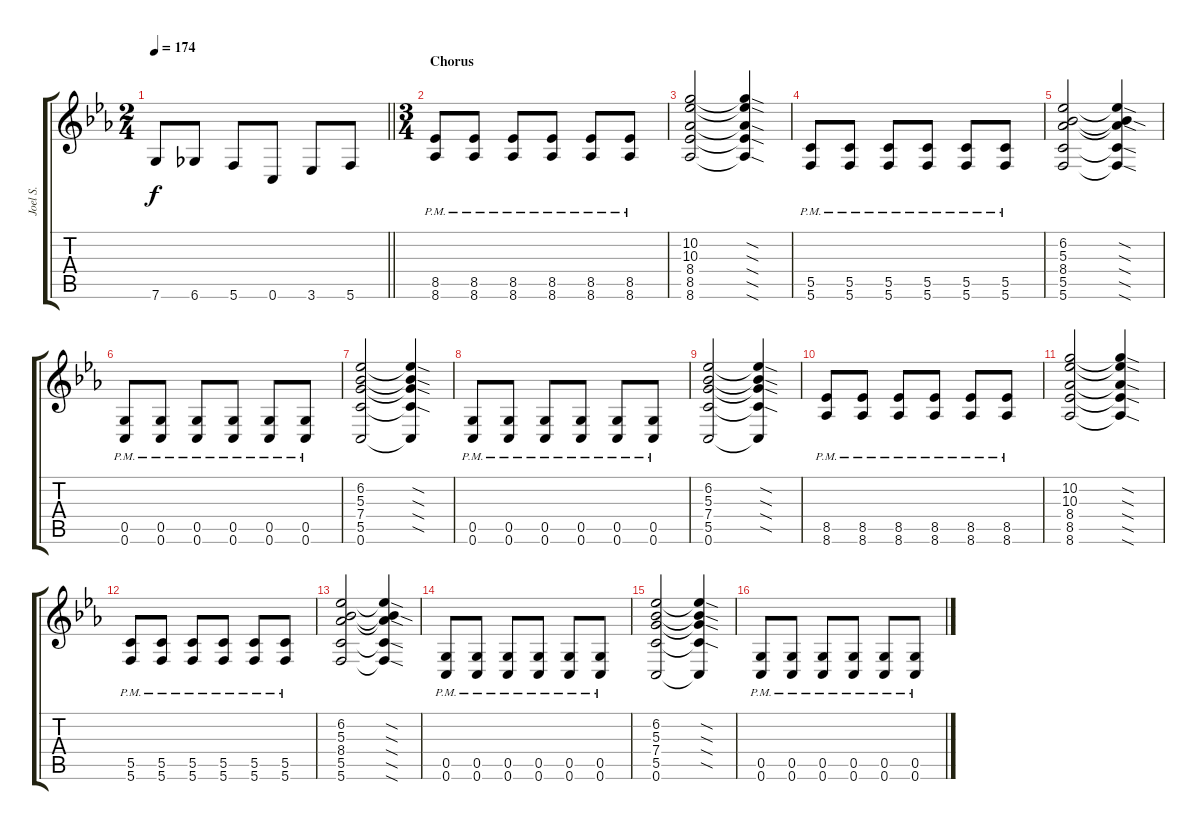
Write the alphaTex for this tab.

\track ("Joel S." "Joel S.") {instrument distortionguitar}
\staff {score tabs}
\tuning (D4 A3 F3 C3 G2 C2) {hide}
\ts (2 4)
\tempo 174
\clef g2
\barLineRight lightlight
\ks cminor
7.6.8{dy f} 6.6.8 5.6.8 0.6.8 3.6.8 5.6.8 |
\ts (3 4)
\section ("" "Chorus")
(8.5{pm} 8.6{pm}).8{balance 8} (8.5{pm} 8.6{pm}).8 (8.5{pm} 8.6{pm}).8 (8.5{pm} 8.6{pm}).8 (8.5{pm} 8.6{pm}).8 (8.5{pm} 8.6{pm}).8 |
(10.2 10.3 8.4 8.5 8.6).2 (10.2{sod t} 10.3{sod t} 8.4{sod t} 8.5{sod t} 8.6{sod t}).4 |
(5.5{pm} 5.6{pm}).8 (5.5{pm} 5.6{pm}).8 (5.5{pm} 5.6{pm}).8 (5.5{pm} 5.6{pm}).8 (5.5{pm} 5.6{pm}).8 (5.5{pm} 5.6{pm}).8 |
(6.2 5.3 8.4 5.5 5.6).2 (6.2{sod t} 5.3{sod t} 8.4{sod t} 5.5{sod t} 5.6{sod t}).4 |
(0.5{pm} 0.6{pm}).8 (0.5{pm} 0.6{pm}).8 (0.5{pm} 0.6{pm}).8 (0.5{pm} 0.6{pm}).8 (0.5{pm} 0.6{pm}).8 (0.5{pm} 0.6{pm}).8 |
(6.2 5.3 7.4 5.5 0.6).2 (6.2{sod t} 5.3{sod t} 7.4{sod t} 5.5{sod t} 0.6{t}).4 |
(0.5{pm} 0.6{pm}).8 (0.5{pm} 0.6{pm}).8 (0.5{pm} 0.6{pm}).8 (0.5{pm} 0.6{pm}).8 (0.5{pm} 0.6{pm}).8 (0.5{pm} 0.6{pm}).8 |
(6.2 5.3 7.4 5.5 0.6).2 (6.2{sod t} 5.3{sod t} 7.4{sod t} 5.5{sod t} 0.6{t}).4 |
(8.5{pm} 8.6{pm}).8 (8.5{pm} 8.6{pm}).8 (8.5{pm} 8.6{pm}).8 (8.5{pm} 8.6{pm}).8 (8.5{pm} 8.6{pm}).8 (8.5{pm} 8.6{pm}).8 |
(10.2 10.3 8.4 8.5 8.6).2 (10.2{sod t} 10.3{sod t} 8.4{sod t} 8.5{sod t} 8.6{sod t}).4 |
(5.5{pm} 5.6{pm}).8 (5.5{pm} 5.6{pm}).8 (5.5{pm} 5.6{pm}).8 (5.5{pm} 5.6{pm}).8 (5.5{pm} 5.6{pm}).8 (5.5{pm} 5.6{pm}).8 |
(6.2 5.3 8.4 5.5 5.6).2 (6.2{sod t} 5.3{sod t} 8.4{sod t} 5.5{sod t} 5.6{sod t}).4 |
(0.5{pm} 0.6{pm}).8 (0.5{pm} 0.6{pm}).8 (0.5{pm} 0.6{pm}).8 (0.5{pm} 0.6{pm}).8 (0.5{pm} 0.6{pm}).8 (0.5{pm} 0.6{pm}).8 |
(6.2 5.3 7.4 5.5 0.6).2 (6.2{sod t} 5.3{sod t} 7.4{sod t} 5.5{sod t} 0.6{t}).4 |
(0.5{pm} 0.6{pm}).8 (0.5{pm} 0.6{pm}).8 (0.5{pm} 0.6{pm}).8 (0.5{pm} 0.6{pm}).8 (0.5{pm} 0.6{pm}).8 (0.5{pm} 0.6{pm}).8
